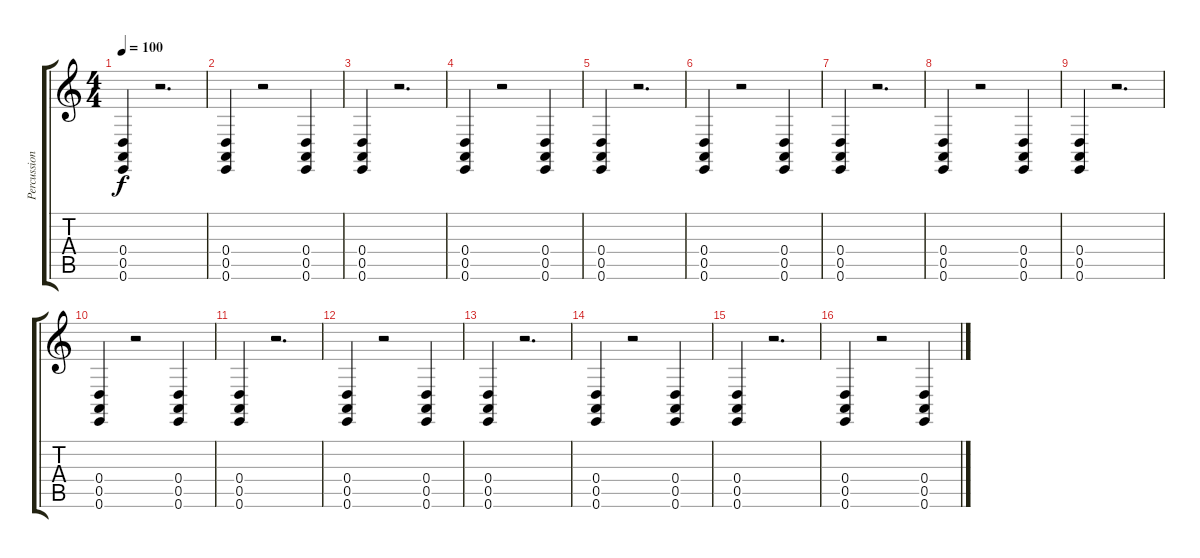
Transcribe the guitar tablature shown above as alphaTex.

\track ("Percussion II" "Percussion") {instrument woodblock}
\staff {score tabs}
\tuning (E4 B3 G3 D3 A2 E2) {hide}
\ts (4 4)
\tempo 100
\clef g2
\ks c
(0.4 0.5 0.6).4{dy f} r.2{d} |
(0.4 0.5 0.6).4 r.2 (0.4 0.5 0.6).4 |
(0.4 0.5 0.6).4 r.2{d} |
(0.4 0.5 0.6).4 r.2 (0.4 0.5 0.6).4 |
(0.4 0.5 0.6).4 r.2{d} |
(0.4 0.5 0.6).4 r.2 (0.4 0.5 0.6).4 |
(0.4 0.5 0.6).4 r.2{d} |
(0.4 0.5 0.6).4 r.2 (0.4 0.5 0.6).4 |
(0.4 0.5 0.6).4 r.2{d} |
(0.4 0.5 0.6).4 r.2 (0.4 0.5 0.6).4 |
(0.4 0.5 0.6).4 r.2{d} |
(0.4 0.5 0.6).4 r.2 (0.4 0.5 0.6).4 |
(0.4 0.5 0.6).4 r.2{d} |
(0.4 0.5 0.6).4 r.2 (0.4 0.5 0.6).4 |
(0.4 0.5 0.6).4 r.2{d} |
(0.4 0.5 0.6).4 r.2 (0.4 0.5 0.6).4
